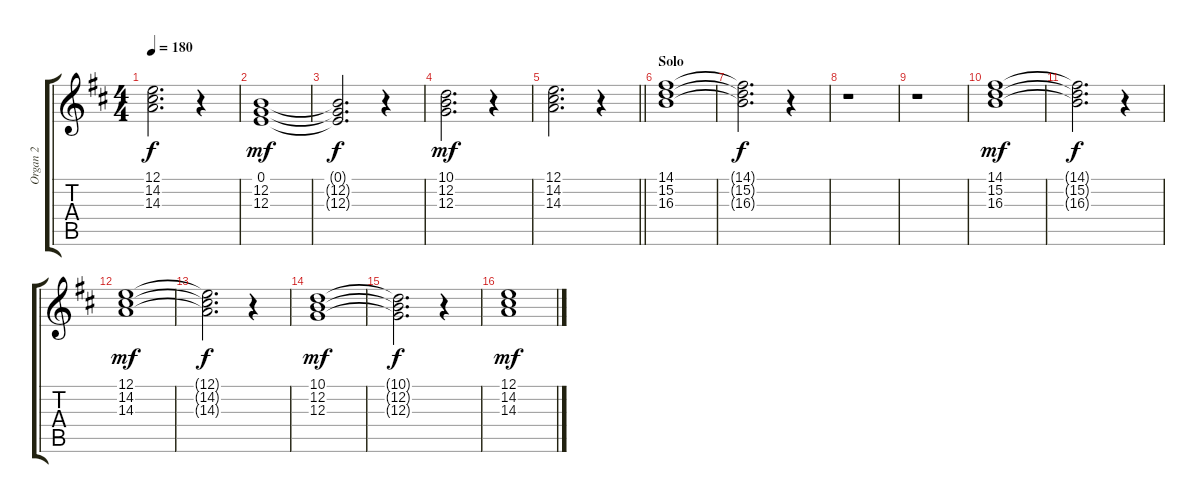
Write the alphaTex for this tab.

\track ("Organ 2" "Organ 2") {instrument rockorgan}
\staff {score tabs}
\tuning (E4 B3 G3 D3 A2 E2) {hide}
\ts (4 4)
\tempo 180
\clef g2
\ks bminor
(12.1{t} 14.2{t} 14.3{t}).2{d dy f} r.4 |
(0.1 12.2 12.3).1{dy mf} |
(0.1{t} 12.2{t} 12.3{t}).2{d dy f} r.4 |
(10.1 12.2 12.3).2{d dy mf} r.4 |
\barLineRight lightlight
(12.1 14.2 14.3).2{d} r.4 |
\section ("" "Solo")
(14.1 15.2 16.3).1 |
(14.1{t} 15.2{t} 16.3{t}).2{d dy f} r.4 |
r.1 |
r.1 |
(14.1 15.2 16.3).1{dy mf} |
(14.1{t} 15.2{t} 16.3{t}).2{d dy f} r.4 |
(12.1 14.2 14.3).1{dy mf} |
(12.1{t} 14.2{t} 14.3{t}).2{d dy f} r.4 |
(10.1 12.2 12.3).1{dy mf} |
(10.1{t} 12.2{t} 12.3{t}).2{d dy f} r.4 |
(12.1 14.2 14.3).1{dy mf}
